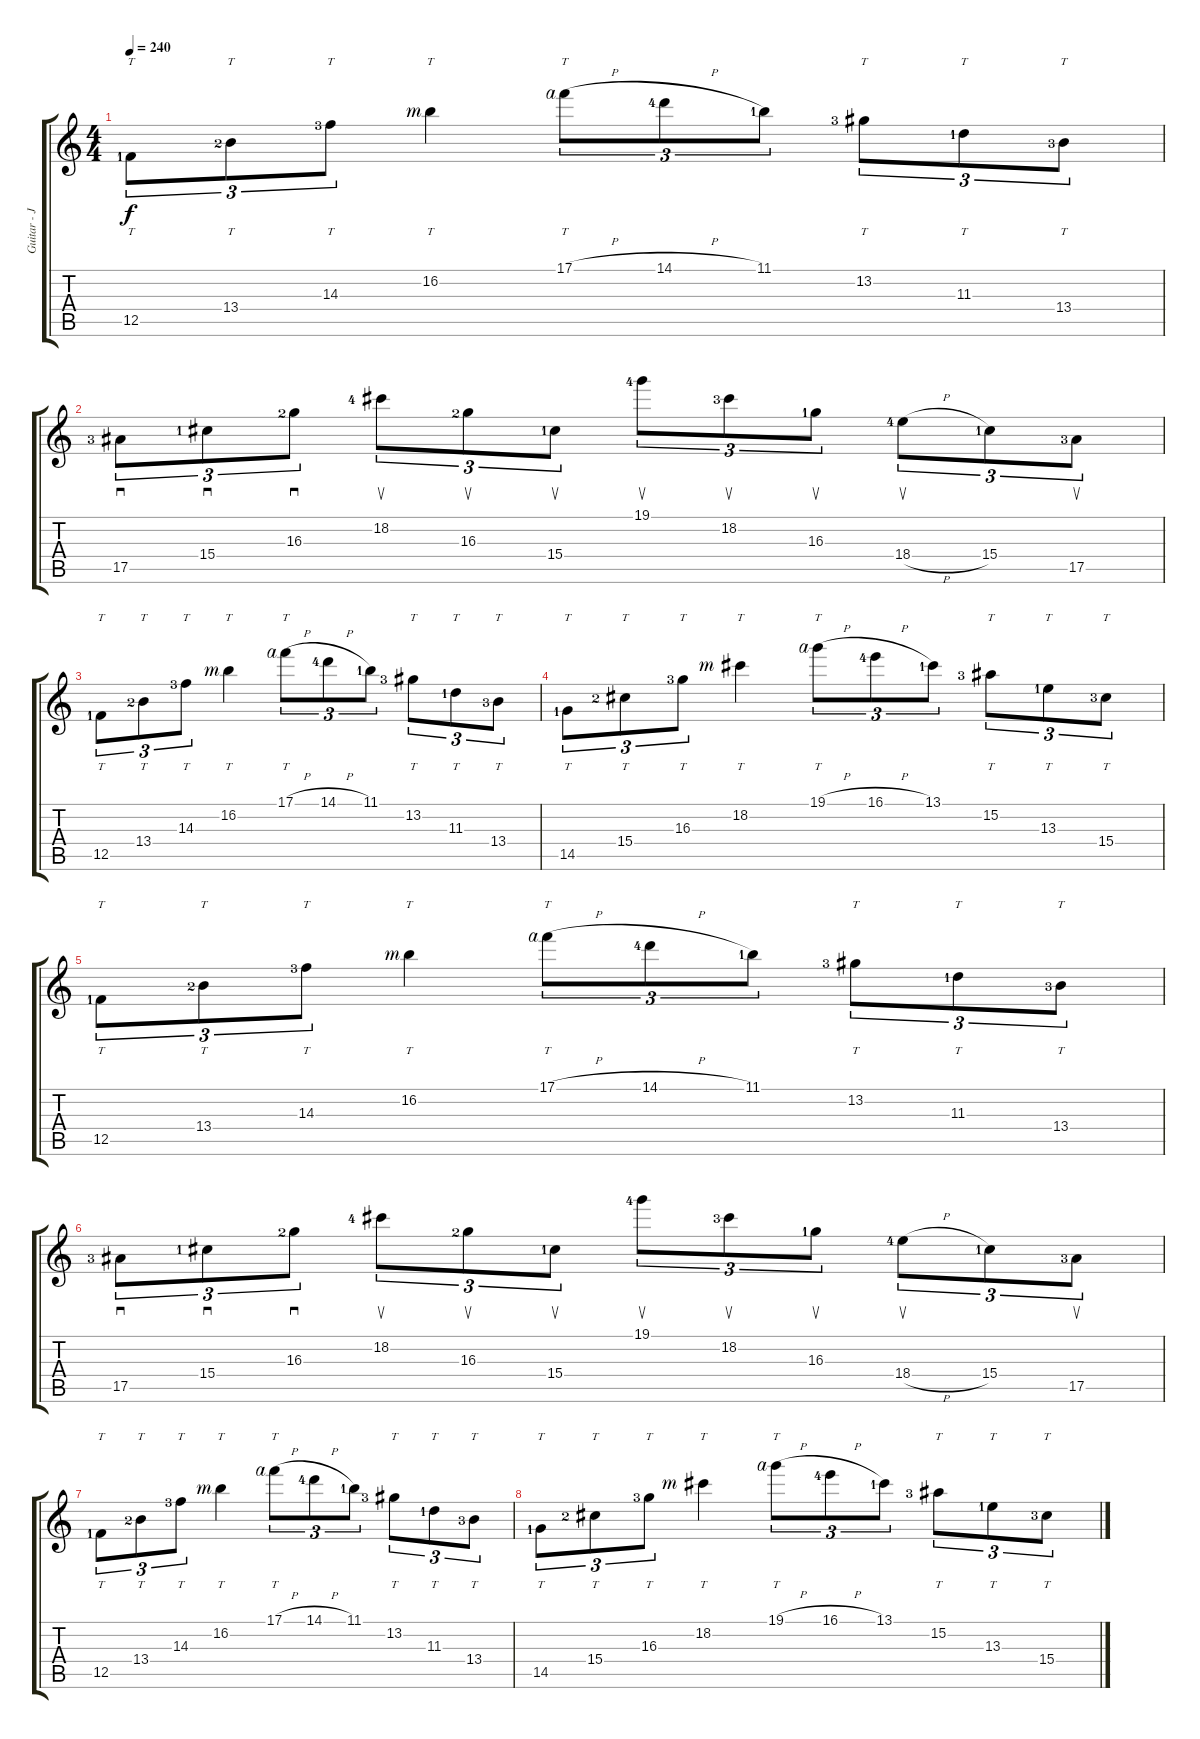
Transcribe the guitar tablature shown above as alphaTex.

\track ("Guitar - Josh Hemandez" "Guitar - J") {instrument distortionguitar}
\staff {score tabs}
\tuning (C4 G3 Eb3 Bb2 F2 C2) {hide}
\ts (4 4)
\tempo 240
\clef g2
\ks c
12.5{lf 2}.8{tt tu (3 2) dy f} 13.4{lf 3}.8{tt tu (3 2)} 14.3{lf 4}.8{tt tu (3 2)} 16.2{rf 3}.4{tt} 17.1{h rf 4}.8{tt tu (3 2)} 14.1{h lf 5}.8{tu (3 2)} 11.1{lf 2}.8{tu (3 2)} 13.2{lf 4}.8{tt tu (3 2)} 11.3{lf 2}.8{tt tu (3 2)} 13.4{lf 4}.8{tt tu (3 2)} |
17.5{lf 4}.8{sd tu (3 2)} 15.4{lf 2}.8{sd tu (3 2)} 16.3{lf 3}.8{sd tu (3 2)} 18.2{lf 5}.8{su tu (3 2)} 16.3{lf 3}.8{su tu (3 2)} 15.4{lf 2}.8{su tu (3 2)} 19.1{lf 5}.8{su tu (3 2)} 18.2{lf 4}.8{su tu (3 2)} 16.3{lf 2}.8{su tu (3 2)} 18.4{h lf 5}.8{su tu (3 2)} 15.4{lf 2}.8{tu (3 2)} 17.5{lf 4}.8{su tu (3 2)} |
12.5{lf 2}.8{tt tu (3 2)} 13.4{lf 3}.8{tt tu (3 2)} 14.3{lf 4}.8{tt tu (3 2)} 16.2{rf 3}.4{tt} 17.1{h rf 4}.8{tt tu (3 2)} 14.1{h lf 5}.8{tu (3 2)} 11.1{lf 2}.8{tu (3 2)} 13.2{lf 4}.8{tt tu (3 2)} 11.3{lf 2}.8{tt tu (3 2)} 13.4{lf 4}.8{tt tu (3 2)} |
14.5{lf 2}.8{tt tu (3 2)} 15.4{lf 3}.8{tt tu (3 2)} 16.3{lf 4}.8{tt tu (3 2)} 18.2{rf 3}.4{tt} 19.1{h rf 4}.8{tt tu (3 2)} 16.1{h lf 5}.8{tu (3 2)} 13.1{lf 2}.8{tu (3 2)} 15.2{lf 4}.8{tt tu (3 2)} 13.3{lf 2}.8{tt tu (3 2)} 15.4{lf 4}.8{tt tu (3 2)} |
12.5{lf 2}.8{tt tu (3 2)} 13.4{lf 3}.8{tt tu (3 2)} 14.3{lf 4}.8{tt tu (3 2)} 16.2{rf 3}.4{tt} 17.1{h rf 4}.8{tt tu (3 2)} 14.1{h lf 5}.8{tu (3 2)} 11.1{lf 2}.8{tu (3 2)} 13.2{lf 4}.8{tt tu (3 2)} 11.3{lf 2}.8{tt tu (3 2)} 13.4{lf 4}.8{tt tu (3 2)} |
17.5{lf 4}.8{sd tu (3 2)} 15.4{lf 2}.8{sd tu (3 2)} 16.3{lf 3}.8{sd tu (3 2)} 18.2{lf 5}.8{su tu (3 2)} 16.3{lf 3}.8{su tu (3 2)} 15.4{lf 2}.8{su tu (3 2)} 19.1{lf 5}.8{su tu (3 2)} 18.2{lf 4}.8{su tu (3 2)} 16.3{lf 2}.8{su tu (3 2)} 18.4{h lf 5}.8{su tu (3 2)} 15.4{lf 2}.8{tu (3 2)} 17.5{lf 4}.8{su tu (3 2)} |
12.5{lf 2}.8{tt tu (3 2)} 13.4{lf 3}.8{tt tu (3 2)} 14.3{lf 4}.8{tt tu (3 2)} 16.2{rf 3}.4{tt} 17.1{h rf 4}.8{tt tu (3 2)} 14.1{h lf 5}.8{tu (3 2)} 11.1{lf 2}.8{tu (3 2)} 13.2{lf 4}.8{tt tu (3 2)} 11.3{lf 2}.8{tt tu (3 2)} 13.4{lf 4}.8{tt tu (3 2)} |
14.5{lf 2}.8{tt tu (3 2)} 15.4{lf 3}.8{tt tu (3 2)} 16.3{lf 4}.8{tt tu (3 2)} 18.2{rf 3}.4{tt} 19.1{h rf 4}.8{tt tu (3 2)} 16.1{h lf 5}.8{tu (3 2)} 13.1{lf 2}.8{tu (3 2)} 15.2{lf 4}.8{tt tu (3 2)} 13.3{lf 2}.8{tt tu (3 2)} 15.4{lf 4}.8{tt tu (3 2)}
